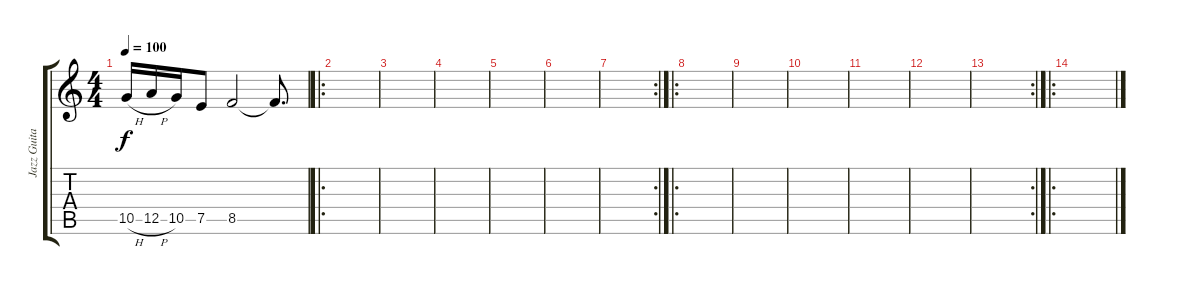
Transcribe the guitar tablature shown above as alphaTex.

\track ("Jazz Guitar - Solo" "Jazz Guita") {instrument electricguitarjazz}
\staff {score tabs}
\tuning (E4 B3 G3 D3 A2 D2) {hide}
\ts (4 4)
\tempo 100
\clef g2
\ks c
10.5{h}.16{dy f} 12.5{h}.16 10.5.16 7.5.8 8.5.2 8.5{t}.8{d} |
\ro
|
|
|
|
|
\rc 2
|
\ro
|
|
|
|
|
\rc 2
|
\ro
